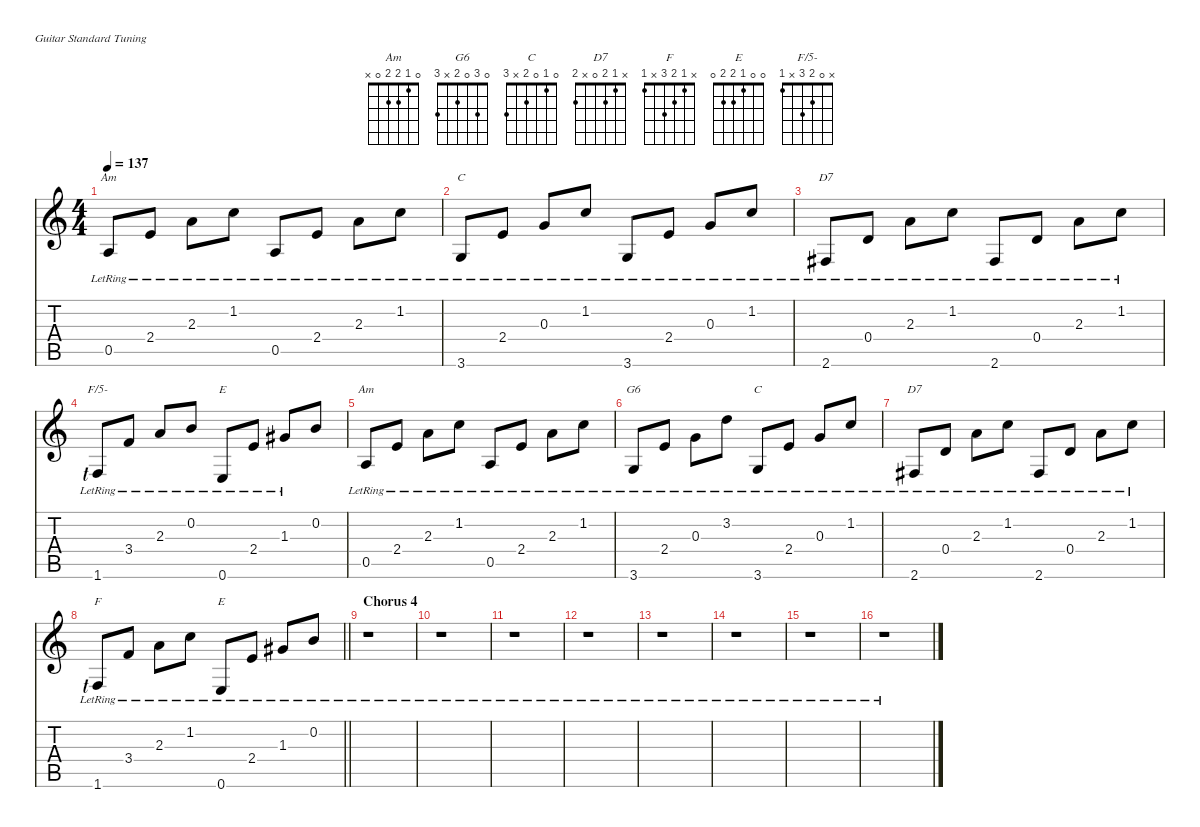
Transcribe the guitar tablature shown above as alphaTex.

\defaultSystemsLayout 4
\hideDynamics
\bracketExtendMode nobrackets
\singleTrackTrackNamePolicy hidden
\multiTrackTrackNamePolicy hidden
\firstSystemTrackNameMode fullname
\firstSystemTrackNameOrientation horizontal
\otherSystemsTrackNameOrientation horizontal
\track ("Page Ac Guitar Finger Picked" "s.guit.") {instrument acousticguitarsteel}
\staff {score tabs}
\tuning (E4 B3 G3 D3 A2 E2)
\chord ("Am" 0 1 2 2 0 x)
\chord ("G6" 0 3 0 2 x 3)
\chord ("C" 0 1 0 2 x 3)
\chord ("D7" x 1 2 0 x 2)
\chord ("F" x 1 2 3 x 1)
\chord ("E" 0 0 1 2 2 0)
\chord ("F/5-" x 0 2 3 x 1)
\ts (4 4)
\tempo 137
\clef g2
\ks aminor
0.5{lr}.8{ch "Am" dy f beam Up} 2.4{lr}.8{beam Up} 2.3{lr}.8{beam Down} 1.2{lr}.8{beam Down} 0.5{lr}.8{beam Up} 2.4{lr}.8{beam Up} 2.3{lr}.8{beam Down} 1.2{lr}.8{beam Down} |
3.6{lr}.8{ch "C" beam Up} 2.4{lr}.8{beam Up} 0.3{lr}.8{beam Up} 1.2{lr}.8{beam Up} 3.6{lr}.8{beam Up} 2.4{lr}.8{beam Up} 0.3{lr}.8{beam Up} 1.2{lr}.8{beam Up} |
\ks c
2.6{lr acc #}.8{ch "D7" beam Up} 0.4{lr}.8{beam Up} 2.3{lr}.8{beam Down} 1.2{lr}.8{beam Down} 2.6{lr acc #}.8{beam Up} 0.4{lr}.8{beam Up} 2.3{lr}.8{beam Down} 1.2{lr}.8{beam Down} |
1.6{lr lf 1}.8{ch "F/5-" beam Up} 3.4{lr}.8{beam Up} 2.3{lr}.8{beam Up} 0.2{lr}.8{dy ff beam Up} 0.6{lr}.8{ch "E" dy f beam Up} 2.4{lr}.8{beam Up} 1.3{lr acc #}.8{beam Up} 0.2.8{dy ff beam Up} |
\ks aminor
0.5{lr}.8{ch "Am" dy p beam Up} 2.4{lr}.8{beam Up} 2.3{lr}.8{beam Down} 1.2{lr}.8{beam Down} 0.5{lr}.8{dy mp beam Up} 2.4{lr}.8{beam Up} 2.3{lr}.8{beam Down} 1.2{lr}.8{beam Down} |
3.6{lr}.8{ch "G6" beam Up} 2.4{lr}.8{beam Up} 0.3{lr}.8{beam Down} 3.2{lr}.8{beam Down} 3.6{lr}.8{ch "C" beam Up} 2.4{lr}.8{beam Up} 0.3{lr}.8{beam Up} 1.2{lr}.8{beam Up} |
2.6{lr acc #}.8{ch "D7" dy f beam Up} 0.4{lr}.8{beam Up} 2.3{lr}.8{beam Down} 1.2{lr}.8{beam Down} 2.6{lr acc #}.8{beam Up} 0.4{lr}.8{beam Up} 2.3{lr}.8{beam Down} 1.2{lr}.8{beam Down} |
\barLineRight lightlight
1.6{lr lf 1}.8{ch "F" beam Up} 3.4{lr}.8{beam Up} 2.3{lr}.8{beam Down} 1.2{lr}.8{beam Down} 0.6{lr}.8{ch "E" beam Up} 2.4{lr}.8{beam Up} 1.3{lr acc #}.8{beam Up} 0.2{lr}.8{beam Up} |
\section ("" "Chorus 4")
r.1{beam Down} |
r.1{beam Down} |
r.1{beam Down} |
r.1{beam Down} |
r.1{beam Down} |
r.1{beam Down} |
r.1{beam Down} |
r.1{beam Down}
